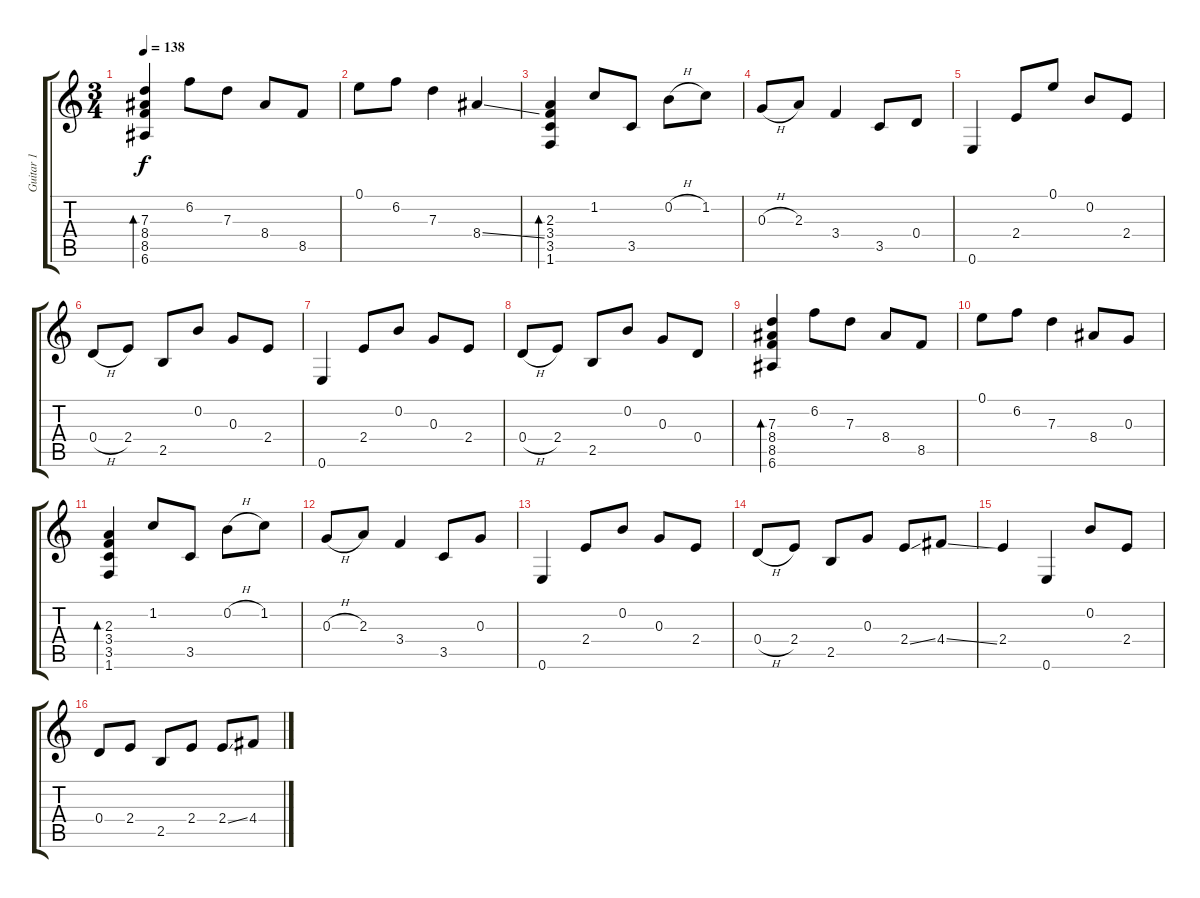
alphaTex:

\track ("Guitar 1" "Guitar 1") {instrument electricguitarclean}
\staff {score tabs}
\tuning (E4 B3 G3 D3 A2 E2) {hide}
\ts (3 4)
\tempo 138
\clef g2
\ks c
(7.3 8.4 8.5 6.6).4{bd 60 dy f instrument electricguitarclean} 6.2.8 7.3.8 8.4.8 8.5.8 |
0.1.8 6.2.8 7.3.4 8.4{ss}.4 |
(2.3 3.4 3.5 1.6).4{bd 60} 1.2.8 3.5.8 0.2{h}.8 1.2.8 |
0.3{h}.8 2.3.8 3.4.4 3.5.8 0.4.8 |
0.6.4 2.4.8 0.1.8 0.2.8 2.4.8 |
0.4{h}.8 2.4.8 2.5.8 0.2.8 0.3.8 2.4.8 |
0.6.4 2.4.8 0.2.8 0.3.8 2.4.8 |
0.4{h}.8 2.4.8 2.5.8 0.2.8 0.3.8 0.4.8 |
(7.3 8.4 8.5 6.6).4{bd 60} 6.2.8 7.3.8 8.4.8 8.5.8 |
0.1.8 6.2.8 7.3.4 8.4.8 0.3.8 |
(2.3 3.4 3.5 1.6).4{bd 60} 1.2.8 3.5.8 0.2{h}.8 1.2.8 |
0.3{h}.8 2.3.8 3.4.4 3.5.8 0.3.8 |
0.6.4 2.4.8 0.2.8 0.3.8 2.4.8 |
0.4{h}.8 2.4.8 2.5.8 0.3.8 2.4{ss}.8 4.4{ss}.8 |
2.4.4 0.6.4 0.2.8 2.4.8 |
0.4.8 2.4.8 2.5.8 2.4.8 2.4{ss}.8 4.4.8
